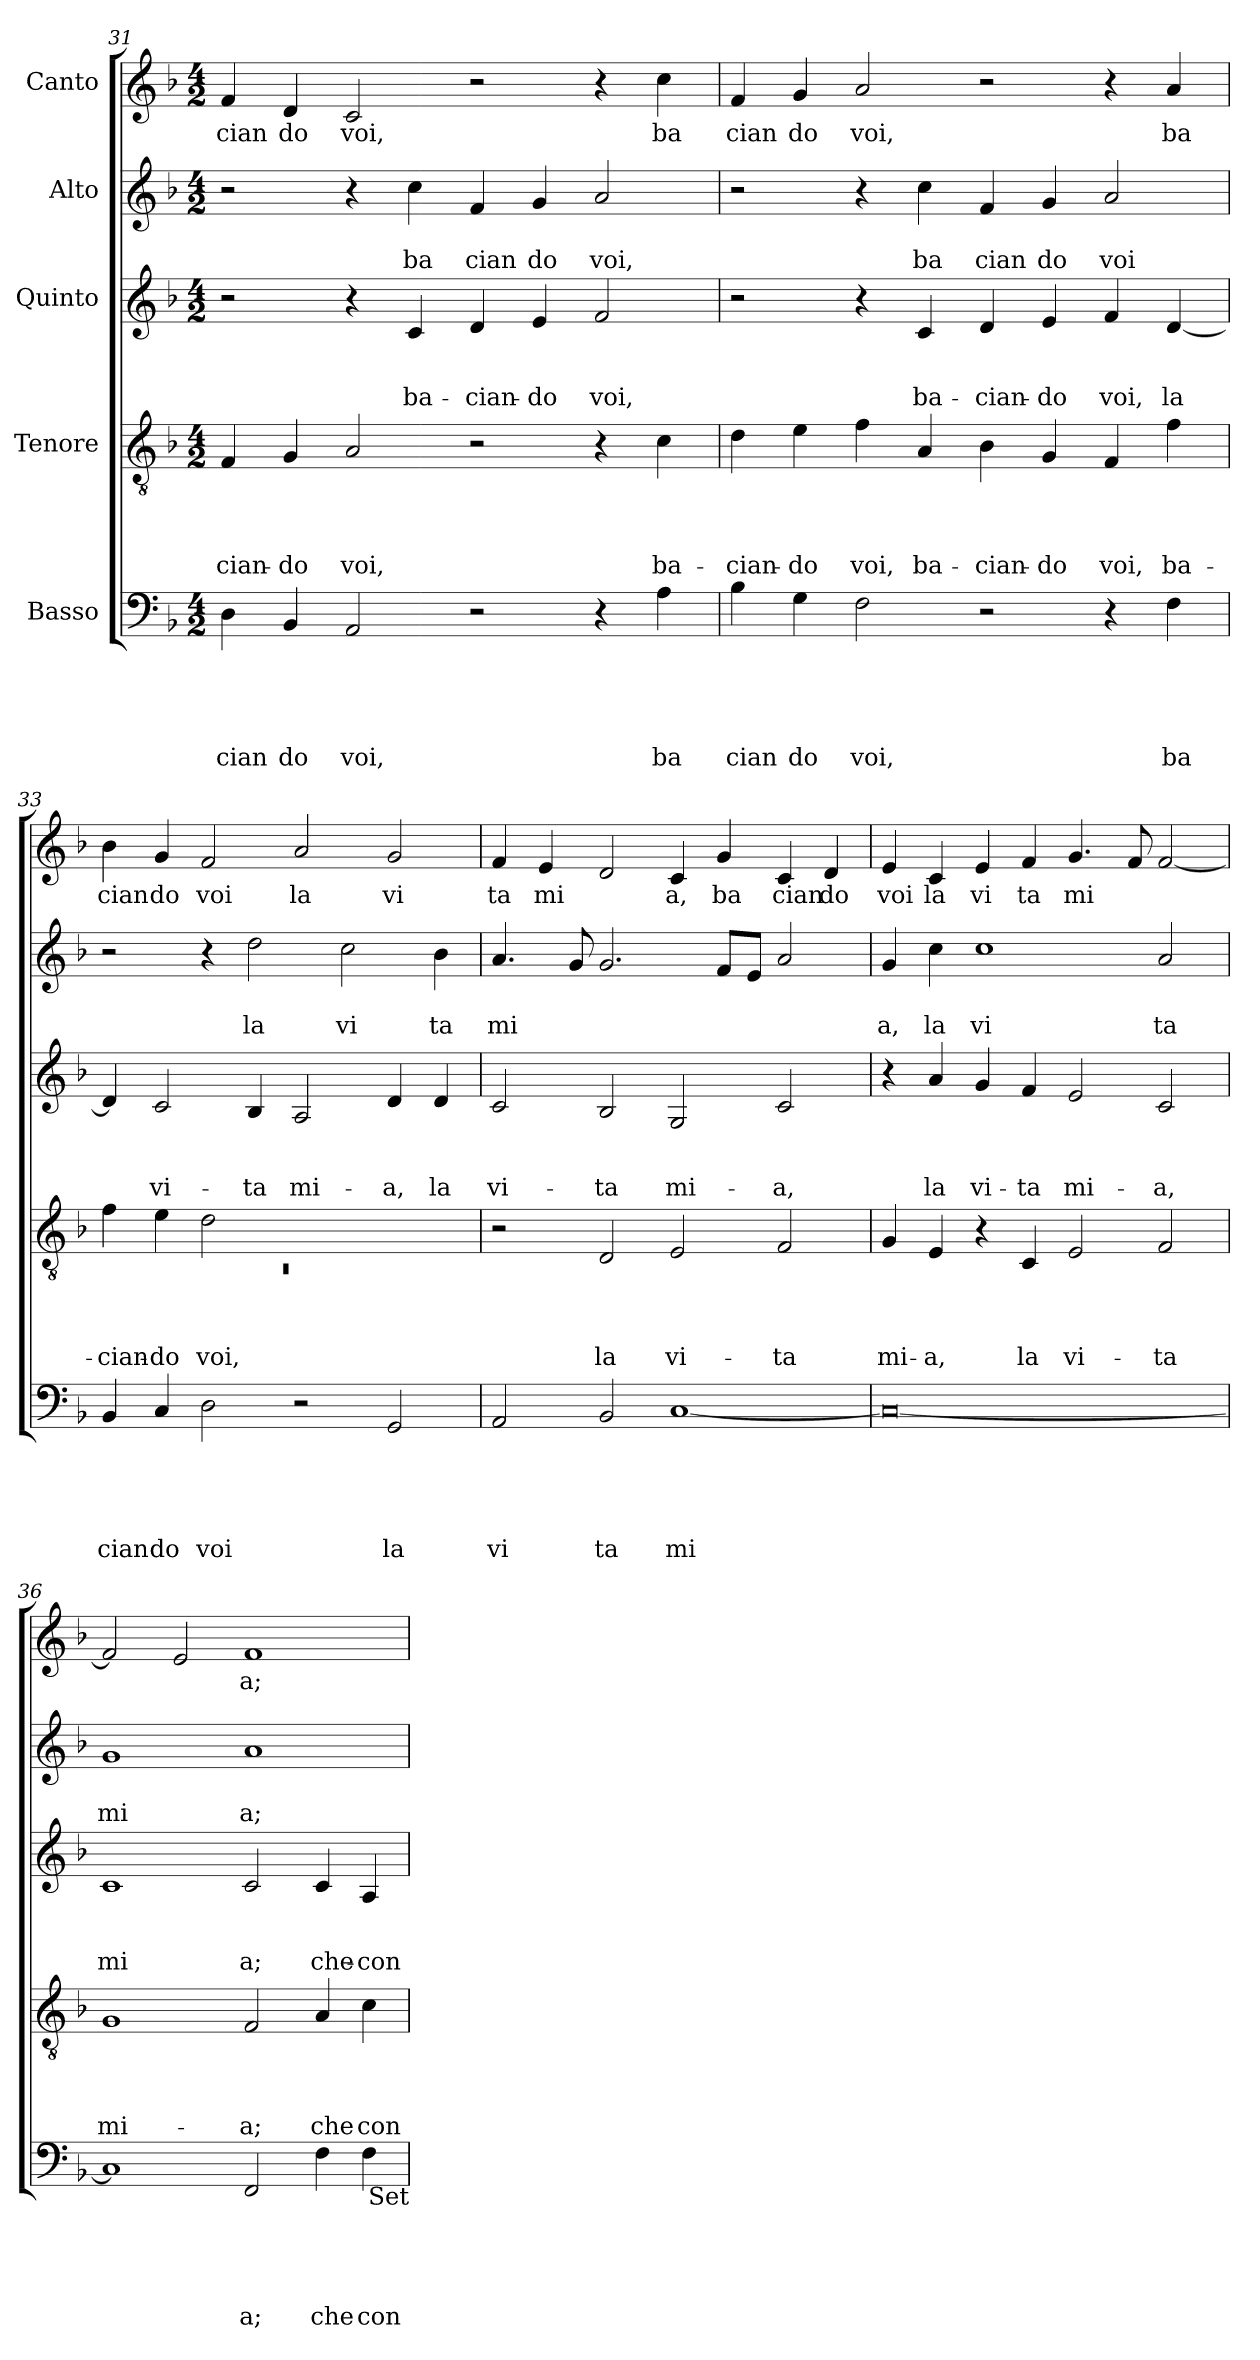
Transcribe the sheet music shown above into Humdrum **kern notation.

**kern	**text	**text	**text	**text	**text	**kern	**text	**text	**text	**text	**kern	**text	**text	**text	**kern	**text	**text	**kern	**text
*part5	*part5	*part5	*part5	*part5	*part5	*part4	*part4	*part4	*part4	*part4	*part3	*part3	*part3	*part3	*part2	*part2	*part2	*part1	*part1
*staff5	*staff5	*staff5	*staff5	*staff5	*staff5	*staff4	*staff4	*staff4	*staff4	*staff4	*staff3	*staff3	*staff3	*staff3	*staff2	*staff2	*staff2	*staff1	*staff1
*I"Basso	*	*	*	*	*	*I"Tenore	*	*	*	*	*I"Quinto	*	*	*	*I"Alto	*	*	*I"Canto	*
!!LO:LB:g=z
*clefF4	*	*	*	*	*	*clefGv2	*	*	*	*	*clefG2	*	*	*	*clefG2	*	*	*clefG2	*
*k[b-]	*	*	*	*	*	*k[b-]	*	*	*	*	*k[b-]	*	*	*	*k[b-]	*	*	*k[b-]	*
*F:	*	*	*	*	*	*F:	*	*	*	*	*F:	*	*	*	*F:	*	*	*F:	*
*M4/2	*	*	*	*	*	*M4/2	*	*	*	*	*M4/2	*	*	*	*M4/2	*	*	*M4/2	*
=31	=31	=31	=31	=31	=31	=31	=31	=31	=31	=31	=31	=31	=31	=31	=31	=31	=31	=31	=31
!	!	!	!	!	!LO:LY:b	!	!	!	!	!LO:LY:b	!	!	!	!	!	!	!	!	!LO:LY:b
4D\	.	.	.	.	cian	4F/	.	.	.	-cian-	2r	.	.	.	2r	.	.	4f/	-cian
!	!	!	!	!	!LO:LY:b	!	!	!	!	!LO:LY:b	!	!	!	!	!	!	!	!	!LO:LY:b
4BB-/	.	.	.	.	do	4G/	.	.	.	-do	.	.	.	.	.	.	.	4d/	do
!	!	!	!	!	!LO:LY:b	!	!	!	!	!LO:LY:b	!	!	!	!	!	!	!	!	!LO:LY:b
2AA/	.	.	.	.	voi,	2A/	.	.	.	voi,	4r	.	.	.	4r	.	.	2c/	voi,
!	!	!	!	!	!	!	!	!	!	!	!	!	!	!LO:LY:b	!	!	!LO:LY:b	!	!
.	.	.	.	.	.	.	.	.	.	.	4c/	.	.	ba-	4cc\	.	ba	.	.
!	!	!	!	!	!	!	!	!	!	!	!	!	!	!LO:LY:b	!	!	!LO:LY:b	!	!
2r	.	.	.	.	.	2r	.	.	.	.	4d/	.	.	-cian-	4f/	.	cian	2r	.
!	!	!	!	!	!	!	!	!	!	!	!	!	!	!LO:LY:b	!	!	!LO:LY:b	!	!
.	.	.	.	.	.	.	.	.	.	.	4e/	.	.	-do	4g/	.	do	.	.
!	!	!	!	!	!	!	!	!	!	!	!	!	!	!LO:LY:b	!	!	!LO:LY:b	!	!
4r	.	.	.	.	.	4r	.	.	.	.	2f/	.	.	voi,	2a/	.	voi,	4r	.
!	!	!	!	!	!LO:LY:b	!	!	!	!	!LO:LY:b	!	!	!	!	!	!	!	!	!LO:LY:b
4A\	.	.	.	.	ba	4c\	.	.	.	ba-	.	.	.	.	.	.	.	4cc\	ba
=32	=32	=32	=32	=32	=32	=32	=32	=32	=32	=32	=32	=32	=32	=32	=32	=32	=32	=32	=32
!	!	!	!	!	!LO:LY:b	!	!	!	!	!LO:LY:b	!	!	!	!	!	!	!	!	!LO:LY:b
4B-\	.	.	.	.	cian	4d\	.	.	.	-cian-	2r	.	.	.	2r	.	.	4f/	cian
!	!	!	!	!	!LO:LY:b	!	!	!	!	!LO:LY:b	!	!	!	!	!	!	!	!	!LO:LY:b
4G\	.	.	.	.	do	4e\	.	.	.	-do	.	.	.	.	.	.	.	4g/	do
!	!	!	!	!	!LO:LY:b	!	!	!	!	!LO:LY:b	!	!	!	!	!	!	!	!	!LO:LY:b
2F\	.	.	.	.	voi,	4f\	.	.	.	voi,	4r	.	.	.	4r	.	.	2a/	voi,
!	!	!	!	!	!	!	!	!	!	!LO:LY:b	!	!	!	!LO:LY:b	!	!	!LO:LY:b	!	!
.	.	.	.	.	.	4A/	.	.	.	ba-	4c/	.	.	ba-	4cc\	.	ba	.	.
!	!	!	!	!	!	!	!	!	!	!LO:LY:b	!	!	!	!LO:LY:b	!	!	!LO:LY:b	!	!
2r	.	.	.	.	.	4B-\	.	.	.	-cian-	4d/	.	.	-cian-	4f/	.	cian	2r	.
!	!	!	!	!	!	!	!	!	!	!LO:LY:b	!	!	!	!LO:LY:b	!	!	!LO:LY:b	!	!
.	.	.	.	.	.	4G/	.	.	.	-do	4e/	.	.	-do	4g/	.	do	.	.
!	!	!	!	!	!	!	!	!	!	!LO:LY:b	!	!	!	!LO:LY:b	!	!	!LO:LY:b	!	!
4r	.	.	.	.	.	4F/	.	.	.	voi,	4f/	.	.	voi,	2a/	.	voi	4r	.
!	!	!	!	!	!LO:LY:b	!	!	!	!	!LO:LY:b	!	!	!	!LO:LY:b	!	!	!	!	!LO:LY:b
4F\	.	.	.	.	ba	4f\	.	.	.	ba-	[<4d/	.	.	la	.	.	.	4a/	ba
=33	=33	=33	=33	=33	=33	=33	=33	=33	=33	=33	=33	=33	=33	=33	=33	=33	=33	=33	=33
*	*	*	*	*	*	*^	*	*	*	*	*	*	*	*	*	*	*	*	*
!	!	!	!	!	!LO:LY:b	!	!LO:N:vis=1	!	!	!	!LO:LY:b	!	!	!	!	!	!	!	!	!LO:LY:b
4BB-/	.	.	.	.	cian	4f\	0rC	.	.	.	-cian-	4d/]	.	.	.	2r	.	.	4b-\	cian
!	!	!	!	!	!LO:LY:b	!	!	!	!	!	!LO:LY:b	!	!	!	!LO:LY:b	!	!	!	!	!LO:LY:b
4C/	.	.	.	.	do	4e\	.	.	.	.	-do	2c/	.	.	vi-	.	.	.	4g/	do
!	!	!	!	!	!LO:LY:b	!	!	!	!	!	!LO:LY:b	!	!	!	!	!	!	!	!	!LO:LY:b
2D\	.	.	.	.	voi	2d\	.	.	.	.	voi,	.	.	.	.	4r	.	.	2f/	voi
!	!	!	!	!	!	!	!	!	!	!	!	!	!	!	!LO:LY:b	!	!	!LO:LY:b	!	!
.	.	.	.	.	.	.	.	.	.	.	.	4B-/	.	.	-ta	2dd\	.	la	.	.
!	!	!	!	!	!	!	!	!	!	!	!	!	!	!	!LO:LY:b	!	!	!	!	!LO:LY:b
2r	.	.	.	.	.	1ryy	.	.	.	.	.	2A/	.	.	mi-	.	.	.	2a/	la
!	!	!	!	!	!	!	!	!	!	!	!	!	!	!	!	!	!	!LO:LY:b	!	!
.	.	.	.	.	.	.	.	.	.	.	.	.	.	.	.	2cc\	.	vi	.	.
!	!	!	!	!	!LO:LY:b	!	!	!	!	!	!	!	!	!	!LO:LY:b	!	!	!	!	!LO:LY:b
2GG/	.	.	.	.	la	.	.	.	.	.	.	4d/	.	.	-a,	.	.	.	2g/	vi
!	!	!	!	!	!	!	!	!	!	!	!	!	!	!	!LO:LY:b	!	!	!LO:LY:b	!	!
.	.	.	.	.	.	.	.	.	.	.	.	4d/	.	.	la	4b-\	.	ta	.	.
*	*	*	*	*	*	*v	*v	*	*	*	*	*	*	*	*	*	*	*	*	*
=34	=34	=34	=34	=34	=34	=34	=34	=34	=34	=34	=34	=34	=34	=34	=34	=34	=34	=34	=34
!	!	!	!	!	!LO:LY:b	!	!	!	!	!	!	!	!	!LO:LY:b	!	!	!LO:LY:b	!	!LO:LY:b
2AA/	.	.	.	.	vi	2r	.	.	.	.	2c/	.	.	vi-	4.a/	.	mi	4f/	ta
!	!	!	!	!	!	!	!	!	!	!	!	!	!	!	!	!	!	!	!LO:LY:b
.	.	.	.	.	.	.	.	.	.	.	.	.	.	.	.	.	.	4e/	mi
.	.	.	.	.	.	.	.	.	.	.	.	.	.	.	8g/	.	.	.	.
!	!	!	!	!	!LO:LY:b	!	!	!	!	!LO:LY:b	!	!	!	!LO:LY:b	!	!	!	!	!
2BB-/	.	.	.	.	ta	2D/	.	.	.	la	2B-/	.	.	-ta	2.g/	.	.	2d/	.
!	!	!	!	!	!LO:LY:b	!	!	!	!	!LO:LY:b	!	!	!	!LO:LY:b	!	!	!	!	!LO:LY:b
[<1C	.	.	.	.	mi	2E/	.	.	.	vi-	2G/	.	.	mi-	.	.	.	4c/	a,
!	!	!	!	!	!	!	!	!	!	!	!	!	!	!	!	!	!	!	!LO:LY:b
.	.	.	.	.	.	.	.	.	.	.	.	.	.	.	8f/L	.	.	4g/	ba
.	.	.	.	.	.	.	.	.	.	.	.	.	.	.	8e/J	.	.	.	.
!	!	!	!	!	!	!	!	!	!	!LO:LY:b	!	!	!	!LO:LY:b	!	!	!	!	!LO:LY:b
.	.	.	.	.	.	2F/	.	.	.	-ta	2c/	.	.	-a,	2a/	.	.	4c/	cian
!	!	!	!	!	!	!	!	!	!	!	!	!	!	!	!	!	!	!	!LO:LY:b
.	.	.	.	.	.	.	.	.	.	.	.	.	.	.	.	.	.	4d/	do
=35	=35	=35	=35	=35	=35	=35	=35	=35	=35	=35	=35	=35	=35	=35	=35	=35	=35	=35	=35
!	!	!	!	!	!	!	!	!	!	!LO:LY:b	!	!	!	!	!	!	!LO:LY:b	!	!LO:LY:b
0C_	.	.	.	.	.	4G/	.	.	.	mi-	4r	.	.	.	4g/	.	a,	4e/	voi
!	!	!	!	!	!	!	!	!	!	!LO:LY:b	!	!	!	!LO:LY:b	!	!	!LO:LY:b	!	!LO:LY:b
.	.	.	.	.	.	4E/	.	.	.	-a,	4a/	.	.	la	4cc\	.	la	4c/	la
!	!	!	!	!	!	!	!	!	!	!	!	!	!	!LO:LY:b	!	!	!LO:LY:b	!	!LO:LY:b
.	.	.	.	.	.	4r	.	.	.	.	4g/	.	.	vi-	1cc	.	vi	4e/	vi
!	!	!	!	!	!	!	!	!	!	!LO:LY:b	!	!	!	!LO:LY:b	!	!	!	!	!LO:LY:b
.	.	.	.	.	.	4C/	.	.	.	la	4f/	.	.	-ta	.	.	.	4f/	ta
!	!	!	!	!	!	!	!	!	!	!LO:LY:b	!	!	!	!LO:LY:b	!	!	!	!	!LO:LY:b
.	.	.	.	.	.	2E/	.	.	.	vi-	2e/	.	.	mi-	.	.	.	4.g/	mi
.	.	.	.	.	.	.	.	.	.	.	.	.	.	.	.	.	.	8f/	.
!	!	!	!	!	!	!	!	!	!	!LO:LY:b	!	!	!	!LO:LY:b	!	!	!LO:LY:b	!	!
.	.	.	.	.	.	2F/	.	.	.	-ta	2c/	.	.	-a,	2a/	.	ta	[<2f/	.
!!LO:LB:g=z
=36	=36	=36	=36	=36	=36	=36	=36	=36	=36	=36	=36	=36	=36	=36	=36	=36	=36	=36	=36
!	!	!	!	!	!	!	!	!	!	!LO:LY:b	!	!	!	!LO:LY:b	!	!	!LO:LY:b	!	!
1C]	.	.	.	.	.	1G	.	.	.	mi-	1c	.	.	mi	1g	.	mi	2f/]	.
.	.	.	.	.	.	.	.	.	.	.	.	.	.	.	.	.	.	2e/	.
!	!	!	!	!	!LO:LY:b	!	!	!	!	!LO:LY:b	!	!	!	!LO:LY:b	!	!	!LO:LY:b	!	!LO:LY:b
2FF/	.	.	.	.	a;	2F/	.	.	.	-a;	2c/	.	.	a;	1a	.	a;	1f	a;
!	!	!	!	!	!LO:LY:b	!	!	!	!	!LO:LY:b	!	!	!	!LO:LY:b	!	!	!	!	!
4F\	.	.	.	.	che	4A/	.	.	.	che	4c/	.	.	che-	.	.	.	.	.
!	!	!	!	!	!LO:LY:b	!	!	!	!	!LO:LY:b	!	!	!	!LO:LY:b	!	!	!	!	!
4F\	.	.	.	.	con	4c\	.	.	.	con-	4A/	.	.	-con	.	.	.	.	.
!LO:TX:b:t=Set	!	!	!	!	!	!	!	!	!	!	!	!	!	!	!	!	!	!	!
=	=	=	=	=	=	=	=	=	=	=	=	=	=	=	=	=	=	=	=
*-	*-	*-	*-	*-	*-	*-	*-	*-	*-	*-	*-	*-	*-	*-	*-	*-	*-	*-	*-
